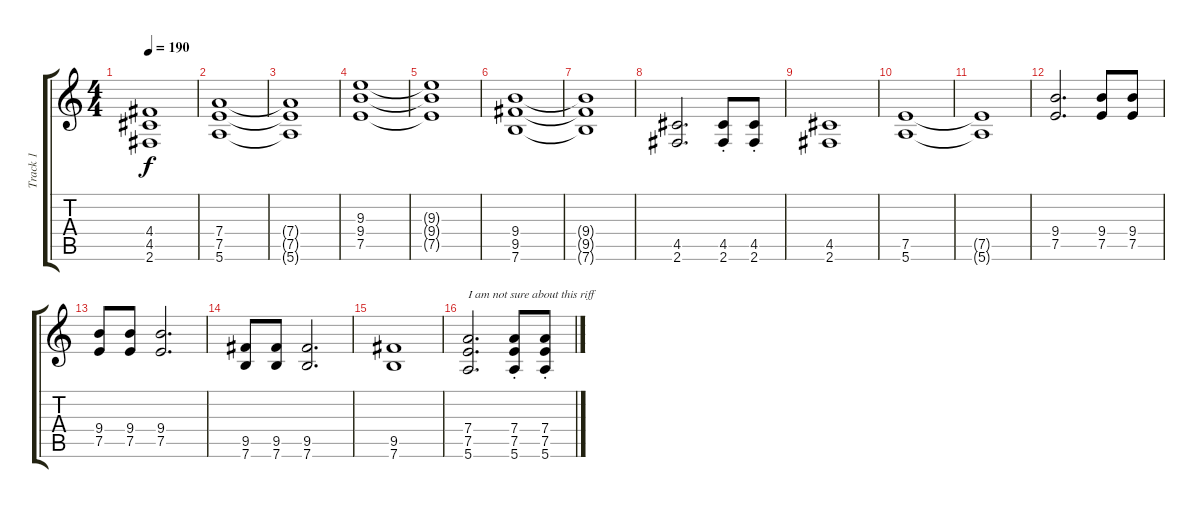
\track ("Track 1" "Track 1") {instrument overdrivenguitar}
\staff {score tabs}
\tuning (E4 B3 G3 D3 A2 E2) {hide}
\ts (4 4)
\tempo 190
\clef g2
\ks c
(4.4 4.5 2.6).1{dy f} |
(7.4 7.5 5.6).1 |
(7.4{t} 7.5{t} 5.6{t}).1 |
(9.3 9.4 7.5).1 |
(9.3{t} 9.4{t} 7.5{t}).1 |
(9.4 9.5 7.6).1 |
(9.4{t} 9.5{t} 7.6{t}).1 |
(4.5 2.6).2{d} (4.5{st} 2.6{st}).8 (4.5{st} 2.6{st}).8 |
(4.5 2.6).1 |
(7.5 5.6).1 |
(7.5{t} 5.6{t}).1 |
(9.4 7.5).2{d} (9.4 7.5).8 (9.4 7.5).8 |
(9.4 7.5).8 (9.4 7.5).8 (9.4 7.5).2{d} |
(9.5 7.6).8 (9.5 7.6).8 (9.5 7.6).2{d} |
(9.5 7.6).1 |
(7.4 7.5 5.6).2{d txt "I am not sure about this riff"} (7.4{st} 7.5{st} 5.6{st}).8 (7.4{st} 7.5{st} 5.6{st}).8
